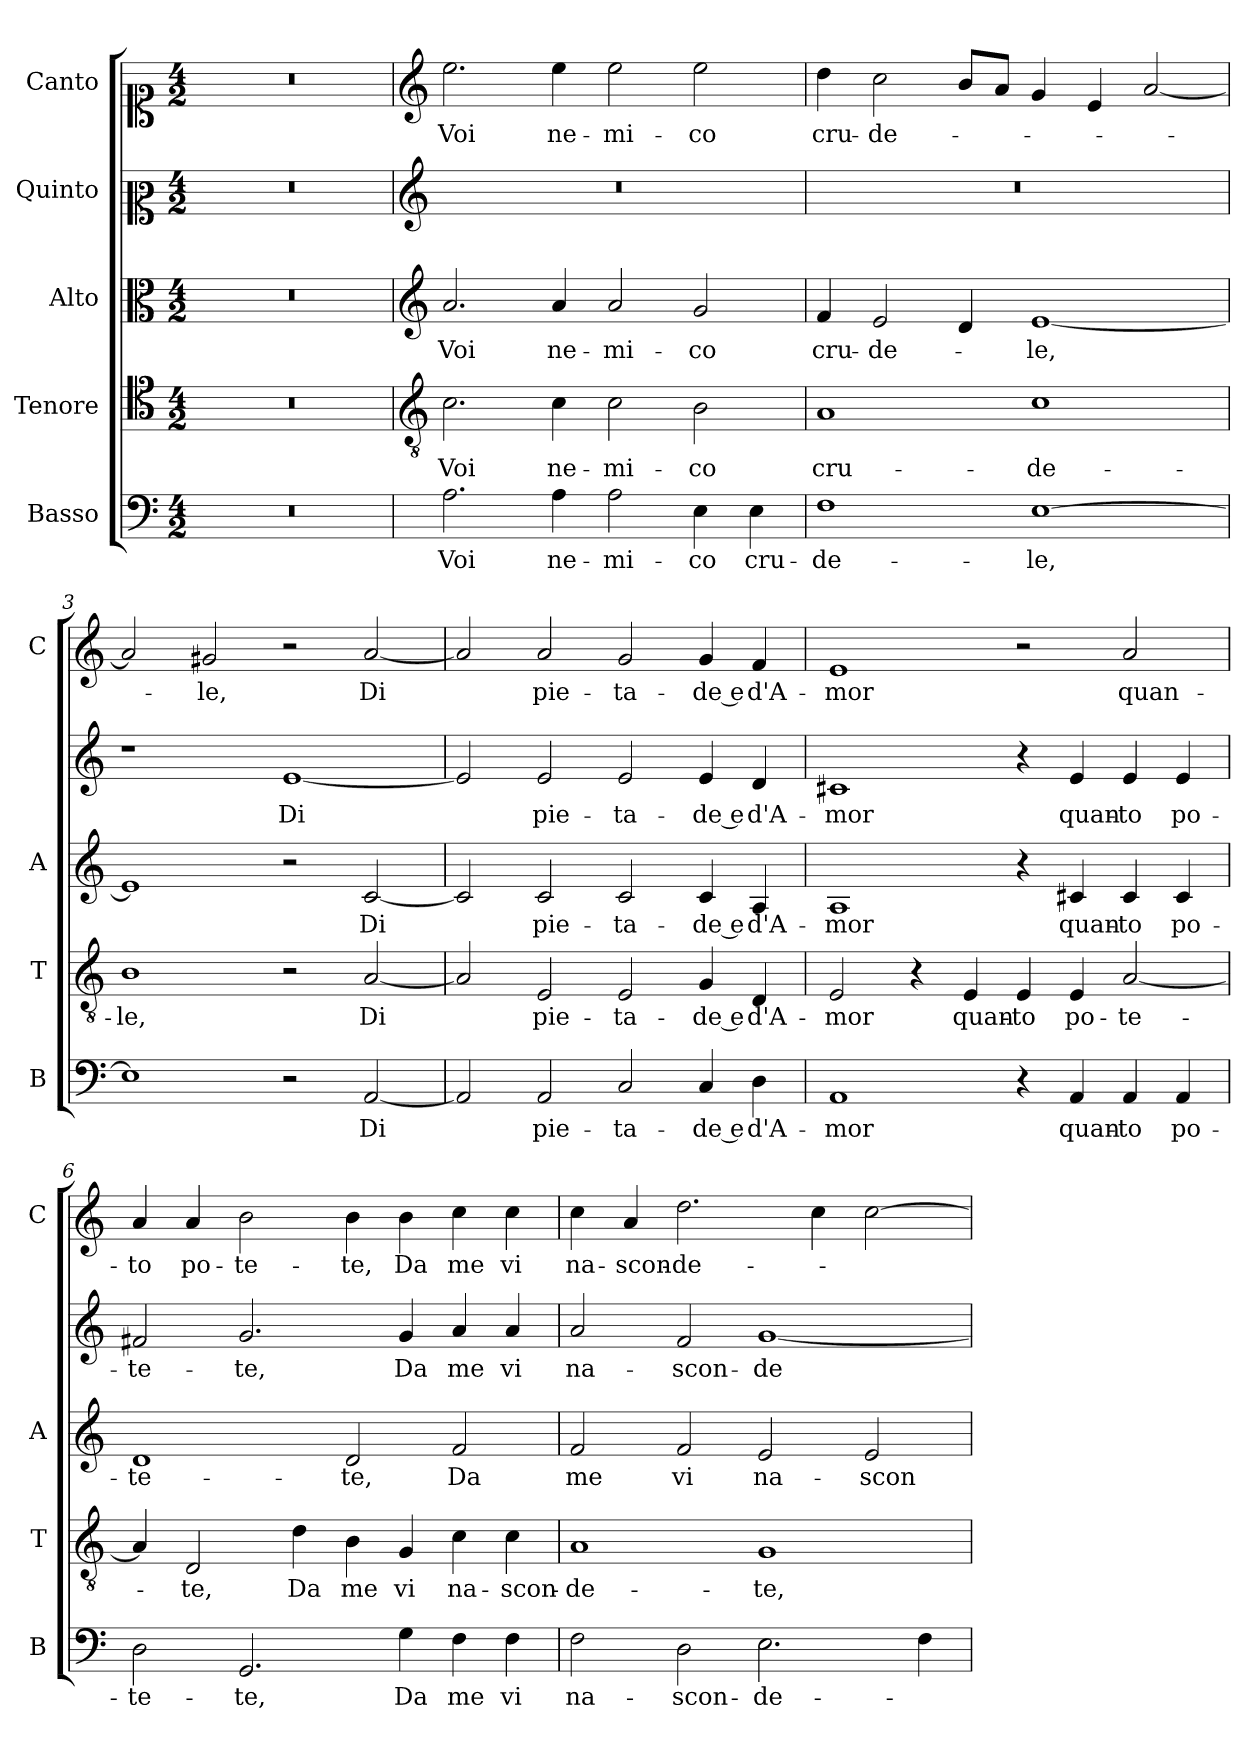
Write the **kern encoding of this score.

**kern	**text	**kern	**text	**kern	**text	**kern	**text	**kern	**text
*part5	*part5	*part4	*part4	*part3	*part3	*part2	*part2	*part1	*part1
*staff5	*staff5	*staff4	*staff4	*staff3	*staff3	*staff2	*staff2	*staff1	*staff1
*I"Basso	*	*I"Tenore	*	*I"Alto	*	*I"Quinto	*	*I"Canto	*
*I'B	*	*I'T	*	*I'A	*	*	*	*I'C	*
*clefF4	*	*clefC4	*	*clefC3	*	*clefC2	*	*clefC1	*
*k[]	*	*k[]	*	*k[]	*	*k[]	*	*k[]	*
*C:	*	*C:	*	*C:	*	*C:	*	*C:	*
*M4/2	*	*M4/2	*	*M4/2	*	*M4/2	*	*M4/2	*
=	=	=	=	=	=	=	=	=	=
0r	.	0r	.	0r	.	0r	.	0r	.
=1	=1	=1	=1	=1	=1	=1	=1	=1	=1
*	*	*clefGv2	*	*clefG2	*	*clefG2	*	*clefG2	*
!	!LO:LY:b	!	!LO:LY:b	!	!LO:LY:b	!	!	!	!LO:LY:b
2.A\	Voi	2.c\	Voi	2.a/	Voi	0r	.	2.ee\	Voi
!	!LO:LY:b	!	!LO:LY:b	!	!LO:LY:b	!	!	!	!LO:LY:b
4A\	ne-	4c\	ne-	4a/	ne-	.	.	4ee\	ne-
!	!LO:LY:b	!	!LO:LY:b	!	!LO:LY:b	!	!	!	!LO:LY:b
2A\	-mi-	2c\	-mi-	2a/	-mi-	.	.	2ee\	-mi-
!	!LO:LY:b	!	!LO:LY:b	!	!LO:LY:b	!	!	!	!LO:LY:b
4E\	-co	2B\	-co	2g/	-co	.	.	2ee\	-co
!	!LO:LY:b	!	!	!	!	!	!	!	!
4E\	cru-	.	.	.	.	.	.	.	.
=2	=2	=2	=2	=2	=2	=2	=2	=2	=2
!	!LO:LY:b	!	!LO:LY:b	!	!LO:LY:b	!	!	!	!LO:LY:b
1F	-de-	1A	cru-	4f/	cru-	0r	.	4dd\	cru-
!	!	!	!	!	!LO:LY:b	!	!	!	!LO:LY:b
.	.	.	.	2e/	-de-	.	.	2cc\	-de-
.	.	.	.	4d/	.	.	.	8b/L	.
.	.	.	.	.	.	.	.	8a/J	.
!	!LO:LY:b	!	!LO:LY:b	!	!LO:LY:b	!	!	!	!
[1E	-le,	1c	-de-	[1e	-le,	.	.	4g/	.
.	.	.	.	.	.	.	.	4e/	.
.	.	.	.	.	.	.	.	[2a/	.
=3	=3	=3	=3	=3	=3	=3	=3	=3	=3
!	!	!	!LO:LY:b	!	!	!	!	!	!
1E]	.	1B	-le,	1e]	.	1r	.	2a/]	.
!	!	!	!	!	!	!	!	!	!LO:LY:b
.	.	.	.	.	.	.	.	2g#X/	-le,
!	!	!	!	!	!	!	!LO:LY:b	!	!
2r	.	2r	.	2r	.	[1e	Di	2r	.
!	!LO:LY:b	!	!LO:LY:b	!	!LO:LY:b	!	!	!	!LO:LY:b
[2AA/	Di	[2A/	Di	[2c/	Di	.	.	[2a/	Di
=4	=4	=4	=4	=4	=4	=4	=4	=4	=4
2AA/]	.	2A/]	.	2c/]	.	2e/]	.	2a/]	.
!	!LO:LY:b	!	!LO:LY:b	!	!LO:LY:b	!	!LO:LY:b	!	!LO:LY:b
2AA/	pie-	2E/	pie-	2c/	pie-	2e/	pie-	2a/	pie-
!	!LO:LY:b	!	!LO:LY:b	!	!LO:LY:b	!	!LO:LY:b	!	!LO:LY:b
2C/	-ta-	2E/	-ta-	2c/	-ta-	2e/	-ta-	2g/	-ta-
!	!LO:LY:b	!	!LO:LY:b	!	!LO:LY:b	!	!LO:LY:b	!	!LO:LY:b
4C/	-de e	4G/	-de e	4c/	-de e	4e/	-de e	4g/	-de e
!	!LO:LY:b	!	!LO:LY:b	!	!LO:LY:b	!	!LO:LY:b	!	!LO:LY:b
4D\	d'A-	4D/	d'A-	4A/	d'A-	4d/	d'A-	4f/	d'A-
!!LO:LB:g=z
=5	=5	=5	=5	=5	=5	=5	=5	=5	=5
!	!LO:LY:b	!	!LO:LY:b	!	!LO:LY:b	!	!LO:LY:b	!	!LO:LY:b
1AA	-mor	2E/	-mor	1A	-mor	1c#X	-mor	1e	-mor
.	.	4r	.	.	.	.	.	.	.
!	!	!	!LO:LY:b	!	!	!	!	!	!
.	.	4E/	quan-	.	.	.	.	.	.
!	!	!	!LO:LY:b	!	!	!	!	!	!
4r	.	4E/	-to	4r	.	4r	.	2r	.
!	!LO:LY:b	!	!LO:LY:b	!	!LO:LY:b	!	!LO:LY:b	!	!
4AA/	quan-	4E/	po-	4c#X/	quan-	4e/	quan-	.	.
!	!LO:LY:b	!	!LO:LY:b	!	!LO:LY:b	!	!LO:LY:b	!	!LO:LY:b
4AA/	-to	[2A/	-te-	4c#/	-to	4e/	-to	2a/	quan-
!	!LO:LY:b	!	!	!	!LO:LY:b	!	!LO:LY:b	!	!
4AA/	po-	.	.	4c#/	po-	4e/	po-	.	.
=6	=6	=6	=6	=6	=6	=6	=6	=6	=6
!	!LO:LY:b	!	!	!	!LO:LY:b	!	!LO:LY:b	!	!LO:LY:b
2D\	-te-	4A/]	.	1d	-te-	2f#X/	-te-	4a/	-to
!	!	!	!LO:LY:b	!	!	!	!	!	!LO:LY:b
.	.	2D/	-te,	.	.	.	.	4a/	po-
!	!LO:LY:b	!	!	!	!	!	!LO:LY:b	!	!LO:LY:b
2.GG/	-te,	.	.	.	.	2.g/	-te,	2b\	-te-
!	!	!	!LO:LY:b	!	!	!	!	!	!
.	.	4d\	Da	.	.	.	.	.	.
!	!	!	!LO:LY:b	!	!LO:LY:b	!	!	!	!LO:LY:b
.	.	4B\	me	2d/	-te,	.	.	4b\	-te,
!	!LO:LY:b	!	!LO:LY:b	!	!	!	!LO:LY:b	!	!LO:LY:b
4G\	Da	4G/	vi	.	.	4g/	Da	4b\	Da
!	!LO:LY:b	!	!LO:LY:b	!	!LO:LY:b	!	!LO:LY:b	!	!LO:LY:b
4F\	me	4c\	na-	2f/	Da	4a/	me	4cc\	me
!	!LO:LY:b	!	!LO:LY:b	!	!	!	!LO:LY:b	!	!LO:LY:b
4F\	vi	4c\	-scon-	.	.	4a/	vi	4cc\	vi
=7	=7	=7	=7	=7	=7	=7	=7	=7	=7
!	!LO:LY:b	!	!LO:LY:b	!	!LO:LY:b	!	!LO:LY:b	!	!LO:LY:b
2F\	na-	1A	-de-	2f/	me	2a/	na-	4cc\	na-
!	!	!	!	!	!	!	!	!	!LO:LY:b
.	.	.	.	.	.	.	.	4a/	-scon-
!	!LO:LY:b	!	!	!	!LO:LY:b	!	!LO:LY:b	!	!LO:LY:b
2D\	-scon-	.	.	2f/	vi	2f/	-scon-	2.dd\	-de-
!	!LO:LY:b	!	!LO:LY:b	!	!LO:LY:b	!	!LO:LY:b	!	!
2.E\	-de-	1G	-te,	2e/	na-	[1g	-de-	.	.
.	.	.	.	.	.	.	.	4cc\	.
!	!	!	!	!	!LO:LY:b	!	!	!	!
.	.	.	.	2e/	-scon-	.	.	[2cc\	.
4F\	.	.	.	.	.	.	.	.	.
=	=	=	=	=	=	=	=	=	=
*-	*-	*-	*-	*-	*-	*-	*-	*-	*-
